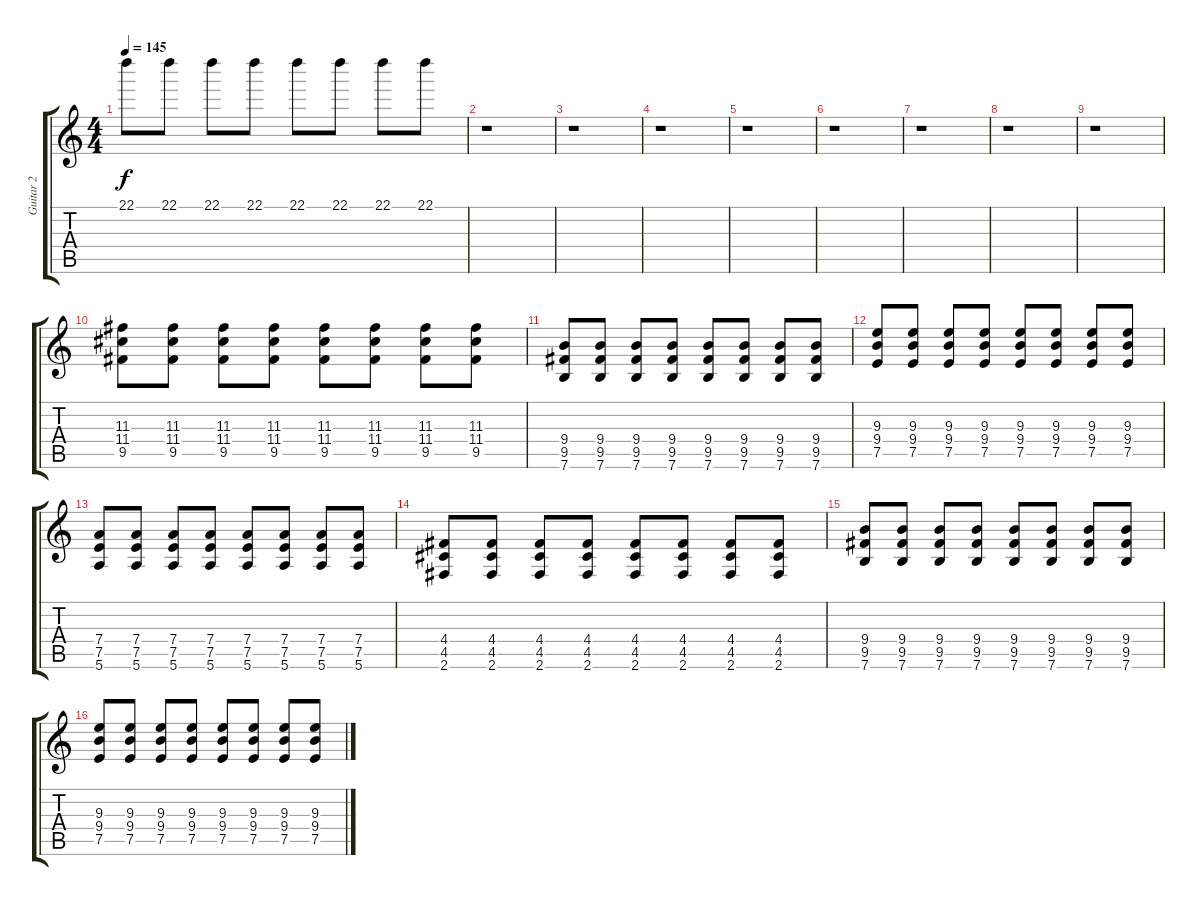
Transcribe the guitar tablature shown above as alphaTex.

\track ("Guitar 2" "Guitar 2") {instrument distortionguitar}
\staff {score tabs}
\tuning (E4 B3 G3 D3 A2 E2) {hide}
\ts (4 4)
\tempo 145
\clef g2
\ks c
22.1.8{dy f} 22.1.8 22.1.8 22.1.8 22.1.8 22.1.8 22.1.8 22.1.8 |
r.1 |
r.1 |
r.1 |
r.1 |
r.1 |
r.1 |
r.1 |
r.1 |
(11.3 11.4 9.5).8 (11.3 11.4 9.5).8 (11.3 11.4 9.5).8 (11.3 11.4 9.5).8 (11.3 11.4 9.5).8 (11.3 11.4 9.5).8 (11.3 11.4 9.5).8 (11.3 11.4 9.5).8 |
(9.4 9.5 7.6).8 (9.4 9.5 7.6).8 (9.4 9.5 7.6).8 (9.4 9.5 7.6).8 (9.4 9.5 7.6).8 (9.4 9.5 7.6).8 (9.4 9.5 7.6).8 (9.4 9.5 7.6).8 |
(9.3 9.4 7.5).8 (9.3 9.4 7.5).8 (9.3 9.4 7.5).8 (9.3 9.4 7.5).8 (9.3 9.4 7.5).8 (9.3 9.4 7.5).8 (9.3 9.4 7.5).8 (9.3 9.4 7.5).8 |
(7.4 7.5 5.6).8 (7.4 7.5 5.6).8 (7.4 7.5 5.6).8 (7.4 7.5 5.6).8 (7.4 7.5 5.6).8 (7.4 7.5 5.6).8 (7.4 7.5 5.6).8 (7.4 7.5 5.6).8 |
(4.4 4.5 2.6).8 (4.4 4.5 2.6).8 (4.4 4.5 2.6).8 (4.4 4.5 2.6).8 (4.4 4.5 2.6).8 (4.4 4.5 2.6).8 (4.4 4.5 2.6).8 (4.4 4.5 2.6).8 |
(9.4 9.5 7.6).8 (9.4 9.5 7.6).8 (9.4 9.5 7.6).8 (9.4 9.5 7.6).8 (9.4 9.5 7.6).8 (9.4 9.5 7.6).8 (9.4 9.5 7.6).8 (9.4 9.5 7.6).8 |
(9.3 9.4 7.5).8 (9.3 9.4 7.5).8 (9.3 9.4 7.5).8 (9.3 9.4 7.5).8 (9.3 9.4 7.5).8 (9.3 9.4 7.5).8 (9.3 9.4 7.5).8 (9.3 9.4 7.5).8
